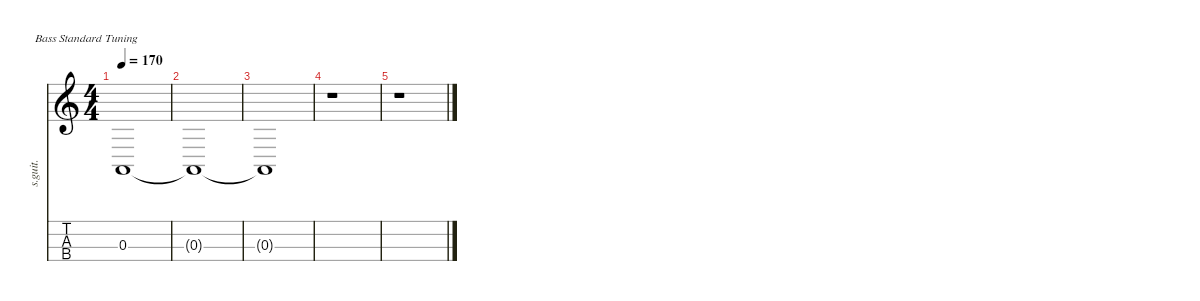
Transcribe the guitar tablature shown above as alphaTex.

\defaultSystemsLayout 4
\hideDynamics
\bracketExtendMode nobrackets
\track ("Electric Bass" "s.guit.") {instrument electricbassfinger}
\staff {score tabs}
\tuning (G2 D2 A1 E1)
\ts (4 4)
\tempo 170
\clef g2
\ks c
0.3.1{lyrics (0 "") lyrics (1 "") lyrics (2 "") lyrics (3 "") lyrics (4 "") dy ff} |
0.3{t}.1{lyrics (0 "") lyrics (1 "") lyrics (2 "") lyrics (3 "") lyrics (4 "")} |
0.3{t}.1{lyrics (0 "") lyrics (1 "") lyrics (2 "") lyrics (3 "") lyrics (4 "")} |
r.1 |
r.1
